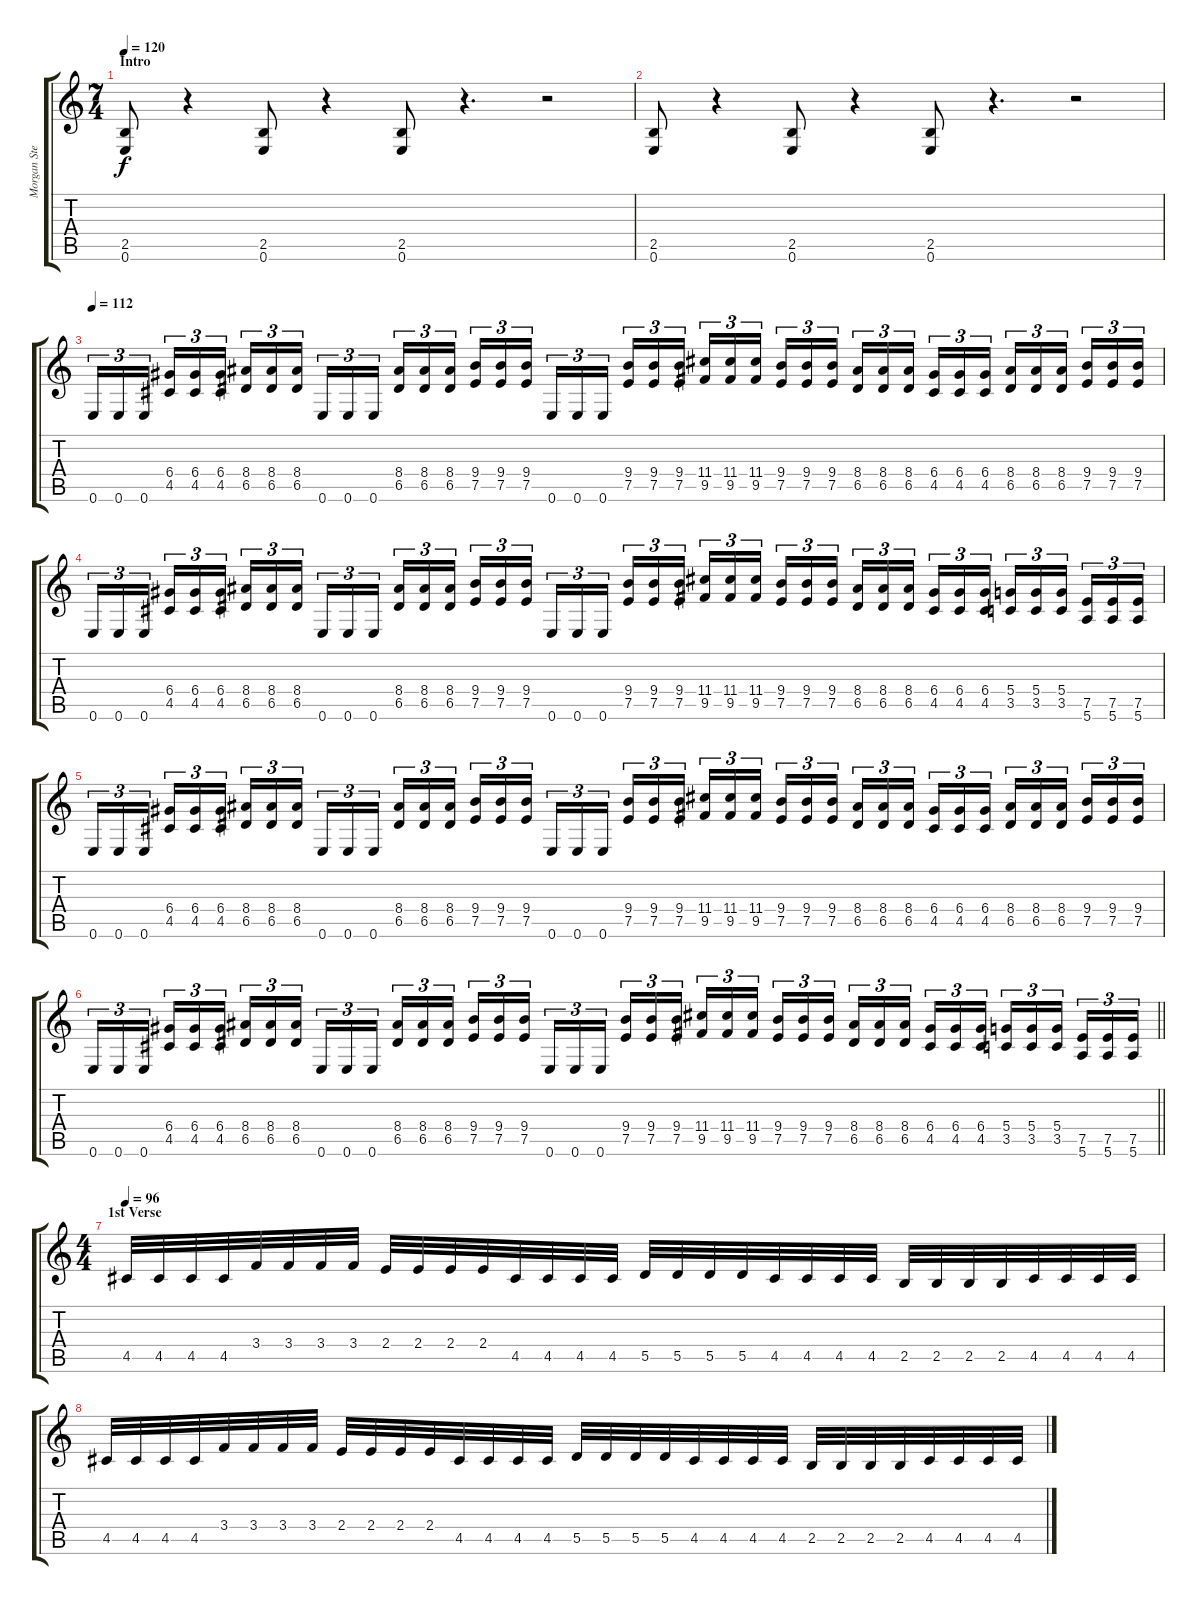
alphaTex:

\track ("Morgan Steinmeyer Håkansson" "Morgan Ste") {instrument distortionguitar}
\staff {score tabs}
\tuning (E4 B3 G3 D3 A2 E2) {hide}
\ts (7 4)
\section ("" "Intro")
\tempo 120
\tempo 128
\tempo 120
\clef g2
\ks c
(2.5 0.6).8{dy f instrument distortionguitar} r.4 (2.5 0.6).8 r.4 (2.5 0.6).8 r.4{d} r.2 |
(2.5 0.6).8 r.4 (2.5 0.6).8 r.4 (2.5 0.6).8 r.4{d} r.2 |
\tempo 112
0.6.16{tu (3 2)} 0.6.16{tu (3 2)} 0.6.16{tu (3 2) beam splitsecondary} (6.4 4.5).16{tu (3 2)} (6.4 4.5).16{tu (3 2)} (6.4 4.5).16{tu (3 2)} (8.4 6.5).16{tu (3 2)} (8.4 6.5).16{tu (3 2)} (8.4 6.5).16{tu (3 2) beam splitsecondary} 0.6.16{tu (3 2)} 0.6.16{tu (3 2)} 0.6.16{tu (3 2)} (8.4 6.5).16{tu (3 2)} (8.4 6.5).16{tu (3 2)} (8.4 6.5).16{tu (3 2) beam splitsecondary} (9.4 7.5).16{tu (3 2)} (9.4 7.5).16{tu (3 2)} (9.4 7.5).16{tu (3 2)} 0.6.16{tu (3 2)} 0.6.16{tu (3 2)} 0.6.16{tu (3 2) beam splitsecondary} (9.4 7.5).16{tu (3 2)} (9.4 7.5).16{tu (3 2)} (9.4 7.5).16{tu (3 2)} (11.4 9.5).16{tu (3 2)} (11.4 9.5).16{tu (3 2)} (11.4 9.5).16{tu (3 2) beam splitsecondary} (9.4 7.5).16{tu (3 2)} (9.4 7.5).16{tu (3 2)} (9.4 7.5).16{tu (3 2)} (8.4 6.5).16{tu (3 2)} (8.4 6.5).16{tu (3 2)} (8.4 6.5).16{tu (3 2) beam splitsecondary} (6.4 4.5).16{tu (3 2)} (6.4 4.5).16{tu (3 2)} (6.4 4.5).16{tu (3 2)} (8.4 6.5).16{tu (3 2)} (8.4 6.5).16{tu (3 2)} (8.4 6.5).16{tu (3 2) beam splitsecondary} (9.4 7.5).16{tu (3 2)} (9.4 7.5).16{tu (3 2)} (9.4 7.5).16{tu (3 2)} |
0.6.16{tu (3 2)} 0.6.16{tu (3 2)} 0.6.16{tu (3 2) beam splitsecondary} (6.4 4.5).16{tu (3 2)} (6.4 4.5).16{tu (3 2)} (6.4 4.5).16{tu (3 2)} (8.4 6.5).16{tu (3 2)} (8.4 6.5).16{tu (3 2)} (8.4 6.5).16{tu (3 2) beam splitsecondary} 0.6.16{tu (3 2)} 0.6.16{tu (3 2)} 0.6.16{tu (3 2)} (8.4 6.5).16{tu (3 2)} (8.4 6.5).16{tu (3 2)} (8.4 6.5).16{tu (3 2) beam splitsecondary} (9.4 7.5).16{tu (3 2)} (9.4 7.5).16{tu (3 2)} (9.4 7.5).16{tu (3 2)} 0.6.16{tu (3 2)} 0.6.16{tu (3 2)} 0.6.16{tu (3 2) beam splitsecondary} (9.4 7.5).16{tu (3 2)} (9.4 7.5).16{tu (3 2)} (9.4 7.5).16{tu (3 2)} (11.4 9.5).16{tu (3 2)} (11.4 9.5).16{tu (3 2)} (11.4 9.5).16{tu (3 2) beam splitsecondary} (9.4 7.5).16{tu (3 2)} (9.4 7.5).16{tu (3 2)} (9.4 7.5).16{tu (3 2)} (8.4 6.5).16{tu (3 2)} (8.4 6.5).16{tu (3 2)} (8.4 6.5).16{tu (3 2) beam splitsecondary} (6.4 4.5).16{tu (3 2)} (6.4 4.5).16{tu (3 2)} (6.4 4.5).16{tu (3 2)} (5.4 3.5).16{tu (3 2)} (5.4 3.5).16{tu (3 2)} (5.4 3.5).16{tu (3 2) beam splitsecondary} (7.5 5.6).16{tu (3 2)} (7.5 5.6).16{tu (3 2)} (7.5 5.6).16{tu (3 2)} |
0.6.16{tu (3 2)} 0.6.16{tu (3 2)} 0.6.16{tu (3 2) beam splitsecondary} (6.4 4.5).16{tu (3 2)} (6.4 4.5).16{tu (3 2)} (6.4 4.5).16{tu (3 2)} (8.4 6.5).16{tu (3 2)} (8.4 6.5).16{tu (3 2)} (8.4 6.5).16{tu (3 2) beam splitsecondary} 0.6.16{tu (3 2)} 0.6.16{tu (3 2)} 0.6.16{tu (3 2)} (8.4 6.5).16{tu (3 2)} (8.4 6.5).16{tu (3 2)} (8.4 6.5).16{tu (3 2) beam splitsecondary} (9.4 7.5).16{tu (3 2)} (9.4 7.5).16{tu (3 2)} (9.4 7.5).16{tu (3 2)} 0.6.16{tu (3 2)} 0.6.16{tu (3 2)} 0.6.16{tu (3 2) beam splitsecondary} (9.4 7.5).16{tu (3 2)} (9.4 7.5).16{tu (3 2)} (9.4 7.5).16{tu (3 2)} (11.4 9.5).16{tu (3 2)} (11.4 9.5).16{tu (3 2)} (11.4 9.5).16{tu (3 2) beam splitsecondary} (9.4 7.5).16{tu (3 2)} (9.4 7.5).16{tu (3 2)} (9.4 7.5).16{tu (3 2)} (8.4 6.5).16{tu (3 2)} (8.4 6.5).16{tu (3 2)} (8.4 6.5).16{tu (3 2) beam splitsecondary} (6.4 4.5).16{tu (3 2)} (6.4 4.5).16{tu (3 2)} (6.4 4.5).16{tu (3 2)} (8.4 6.5).16{tu (3 2)} (8.4 6.5).16{tu (3 2)} (8.4 6.5).16{tu (3 2) beam splitsecondary} (9.4 7.5).16{tu (3 2)} (9.4 7.5).16{tu (3 2)} (9.4 7.5).16{tu (3 2)} |
\barLineRight lightlight
0.6.16{tu (3 2)} 0.6.16{tu (3 2)} 0.6.16{tu (3 2) beam splitsecondary} (6.4 4.5).16{tu (3 2)} (6.4 4.5).16{tu (3 2)} (6.4 4.5).16{tu (3 2)} (8.4 6.5).16{tu (3 2)} (8.4 6.5).16{tu (3 2)} (8.4 6.5).16{tu (3 2) beam splitsecondary} 0.6.16{tu (3 2)} 0.6.16{tu (3 2)} 0.6.16{tu (3 2)} (8.4 6.5).16{tu (3 2)} (8.4 6.5).16{tu (3 2)} (8.4 6.5).16{tu (3 2) beam splitsecondary} (9.4 7.5).16{tu (3 2)} (9.4 7.5).16{tu (3 2)} (9.4 7.5).16{tu (3 2)} 0.6.16{tu (3 2)} 0.6.16{tu (3 2)} 0.6.16{tu (3 2) beam splitsecondary} (9.4 7.5).16{tu (3 2)} (9.4 7.5).16{tu (3 2)} (9.4 7.5).16{tu (3 2)} (11.4 9.5).16{tu (3 2)} (11.4 9.5).16{tu (3 2)} (11.4 9.5).16{tu (3 2) beam splitsecondary} (9.4 7.5).16{tu (3 2)} (9.4 7.5).16{tu (3 2)} (9.4 7.5).16{tu (3 2)} (8.4 6.5).16{tu (3 2)} (8.4 6.5).16{tu (3 2)} (8.4 6.5).16{tu (3 2) beam splitsecondary} (6.4 4.5).16{tu (3 2)} (6.4 4.5).16{tu (3 2)} (6.4 4.5).16{tu (3 2)} (5.4 3.5).16{tu (3 2)} (5.4 3.5).16{tu (3 2)} (5.4 3.5).16{tu (3 2) beam splitsecondary} (7.5 5.6).16{tu (3 2)} (7.5 5.6).16{tu (3 2)} (7.5 5.6).16{tu (3 2)} |
\ts (4 4)
\section ("" "1st Verse")
\tempo 96
4.5.32 4.5.32 4.5.32 4.5.32 3.4.32 3.4.32 3.4.32 3.4.32 2.4.32 2.4.32 2.4.32 2.4.32 4.5.32 4.5.32 4.5.32 4.5.32 5.5.32 5.5.32 5.5.32 5.5.32 4.5.32 4.5.32 4.5.32 4.5.32 2.5.32 2.5.32 2.5.32 2.5.32 4.5.32 4.5.32 4.5.32 4.5.32 |
4.5.32 4.5.32 4.5.32 4.5.32 3.4.32 3.4.32 3.4.32 3.4.32 2.4.32 2.4.32 2.4.32 2.4.32 4.5.32 4.5.32 4.5.32 4.5.32 5.5.32 5.5.32 5.5.32 5.5.32 4.5.32 4.5.32 4.5.32 4.5.32 2.5.32 2.5.32 2.5.32 2.5.32 4.5.32 4.5.32 4.5.32 4.5.32
